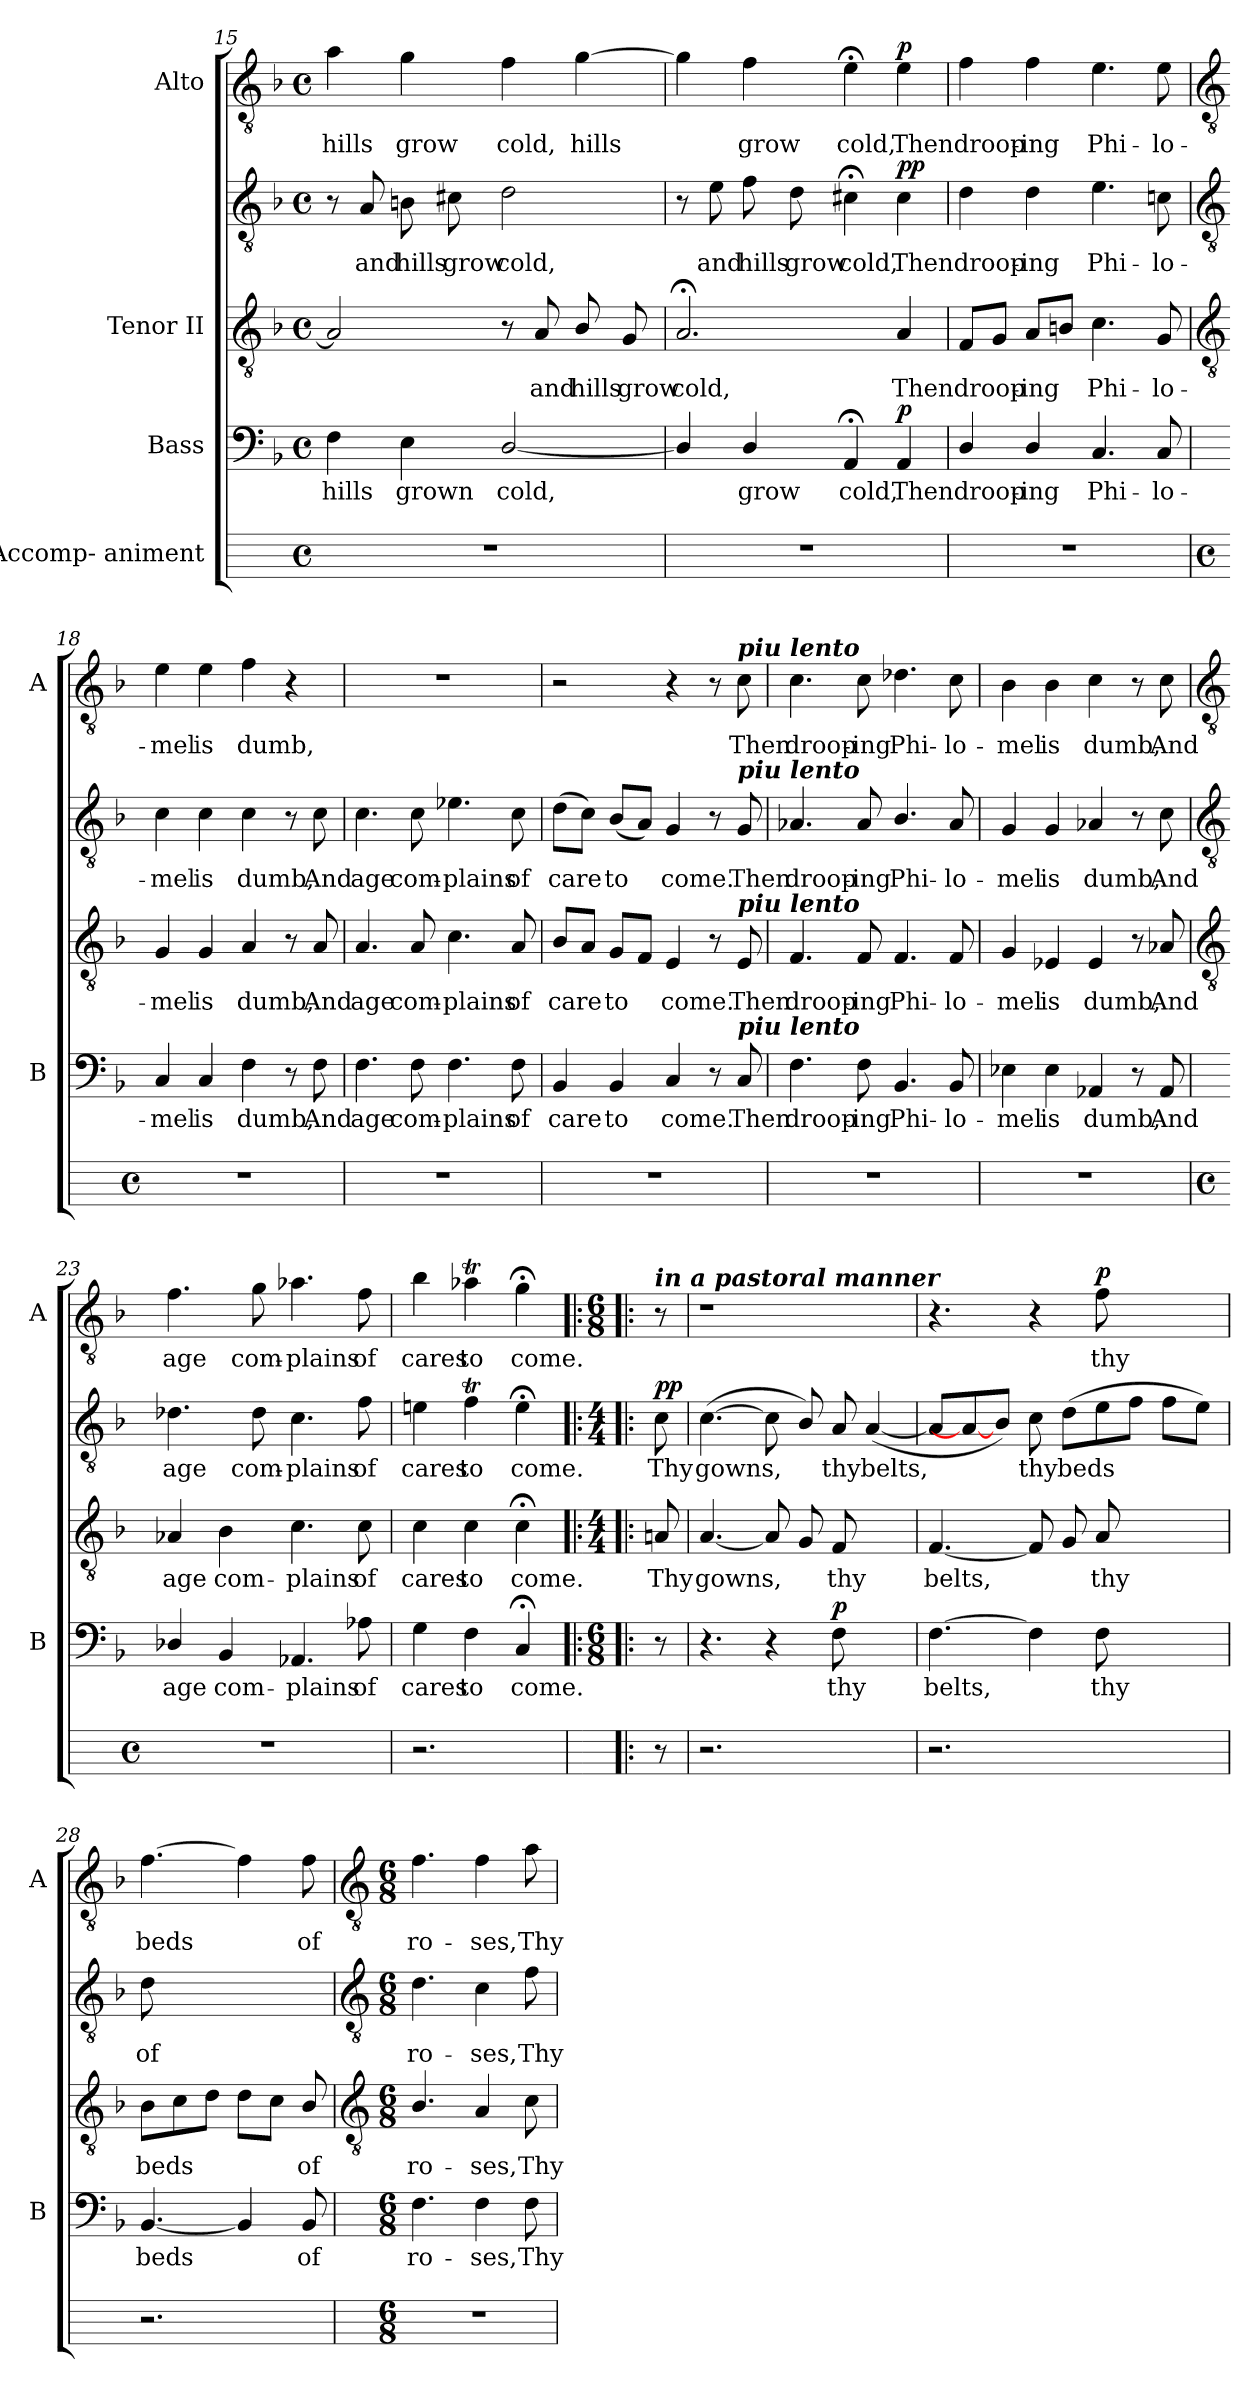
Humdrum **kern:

**kern	**kern	**text	**dynam	**kern	**text	**kern	**text	**dynam	**kern	**text	**dynam
*part4	*part3	*part3	*part3	*part2	*part2	*part2	*part2	*part2	*part1	*part1	*part1
*staff5	*staff4	*staff4	*staff4	*staff3	*staff3	*staff2	*staff2	*staff2/3	*staff1	*staff1	*staff1
*I"Accomp- animent	*I"Bass	*	*	*I"Tenor II	*	*	*	*	*I"Alto	*	*
*	*I'B	*	*	*	*	*	*	*	*I'A	*	*
!!LO:LB:g=z
*	*clefF4	*	*	*clefGv2	*	*clefGv2	*	*	*clefGv2	*	*
*	*k[b-]	*	*	*k[b-]	*	*k[b-]	*	*	*k[b-]	*	*
*	*F:	*	*	*F:	*	*F:	*	*	*F:	*	*
*M4/4	*M4/4	*	*	*M4/4	*	*M4/4	*	*	*M4/4	*	*
*met(c)	*met(c)	*	*	*met(c)	*	*met(c)	*	*	*met(c)	*	*
=15	=15	=15	=15	=15	=15	=15	=15	=15	=15	=15	=15
!	!	!LO:LY:b	!	!	!	!	!	!	!	!LO:LY:b	!
1r	4F	hills	.	2A]	.	8r	.	.	4a	hills	.
!	!	!	!	!	!	!	!LO:LY:b	!	!	!	!
.	.	.	.	.	.	8A	and	.	.	.	.
!	!	!LO:LY:b	!	!	!	!	!LO:LY:b	!	!	!LO:LY:b	!
.	4E	grown	.	.	.	8Bn	hills	.	4g	grow	.
!	!	!	!	!	!	!	!LO:LY:b	!	!	!	!
.	.	.	.	.	.	8c#X	grow	.	.	.	.
!	!	!LO:LY:b	!	!	!	!	!LO:LY:b	!	!	!LO:LY:b	!
.	[2D/	cold,	.	8r	.	2d	cold,	.	4f	cold,	.
!	!	!	!	!	!LO:LY:b	!	!	!	!	!	!
.	.	.	.	8A	and	.	.	.	.	.	.
!	!	!	!	!	!LO:LY:b	!	!	!	!	!LO:LY:b	!
.	.	.	.	8B-/	hills	.	.	.	[4g	hills	.
!	!	!	!	!	!LO:LY:b	!	!	!	!	!	!
.	.	.	.	8G	grow	.	.	.	.	.	.
=16	=16	=16	=16	=16	=16	=16	=16	=16	=16	=16	=16
!	!	!	!	!	!LO:LY:b	!	!	!	!	!	!
1r	4D/]	.	.	2.A;<	cold,	8r	.	.	4g]	.	.
!	!	!	!	!	!	!	!LO:LY:b	!	!	!	!
.	.	.	.	.	.	8e	and	.	.	.	.
!	!	!LO:LY:b	!	!	!	!	!LO:LY:b	!	!	!LO:LY:b	!
.	4D/	grow	.	.	.	8f	hills	.	4f	grow	.
!	!	!	!	!	!	!	!LO:LY:b	!	!	!	!
.	.	.	.	.	.	8d	grow	.	.	.	.
!	!	!LO:LY:b	!	!	!	!	!LO:LY:b	!	!	!LO:LY:b	!
.	4AA;<	cold,	.	.	.	4c#X;<	cold,	.	4e;<	cold,	.
!	!	!LO:LY:b	!LO:DY:b	!	!LO:LY:b	!	!LO:LY:b	!LO:DY:b=2	!	!LO:LY:b	!
!	!	!	!	!	!	!	!	!LO:DY:n=1:b	!	!	!LO:DY:b
.	4AA	Then	p	4A	Then	4c#	Then	p p	4e	Then	p
=17	=17	=17	=17	=17	=17	=17	=17	=17	=17	=17	=17
!	!	!LO:LY:b	!	!	!LO:LY:b	!	!LO:LY:b	!	!	!LO:LY:b	!
1r	4D/	droop-	.	8FL	-droop-	4d	droop-	.	4f	droop-	.
.	.	.	.	8GJ	.	.	.	.	.	.	.
!	!	!LO:LY:b	!	!	!LO:LY:b	!	!LO:LY:b	!	!	!LO:LY:b	!
.	4D/	-ing	.	8AL	ing	4d	-ing	.	4f	-ing	.
.	.	.	.	8BnJ	.	.	.	.	.	.	.
!	!	!LO:LY:b	!	!	!LO:LY:b	!	!LO:LY:b	!	!	!LO:LY:b	!
.	4.C	Phi-	.	4.c	Phi-	4.e	Phi-	.	4.e	Phi-	.
!	!	!LO:LY:b	!	!	!LO:LY:b	!	!LO:LY:b	!	!	!LO:LY:b	!
.	8C	-lo-	.	8G	-lo-	8cn	-lo-	.	8e	-lo-	.
!!LO:LB:g=z
=18	=18	=18	=18	=18	=18	=18	=18	=18	=18	=18	=18
*	*	*	*	*clefGv2	*	*clefGv2	*	*	*clefGv2	*	*
*M4/4	*	*	*	*	*	*	*	*	*	*	*
*met(c)	*	*	*	*	*	*	*	*	*	*	*
!	!	!LO:LY:b	!	!	!LO:LY:b	!	!LO:LY:b	!	!	!LO:LY:b	!
1r	4C	-mel	.	4G	mel	4c	-mel	.	4e	-mel	.
!	!	!LO:LY:b	!	!	!LO:LY:b	!	!LO:LY:b	!	!	!LO:LY:b	!
.	4C	is	.	4G	is	4c	is	.	4e	is	.
!	!	!LO:LY:b	!	!	!LO:LY:b	!	!LO:LY:b	!	!	!LO:LY:b	!
.	4F	dumb,	.	4A	dumb,	4c	dumb,	.	4f	dumb,	.
.	8r	.	.	8r	.	8r	.	.	4r	.	.
!	!	!LO:LY:b	!	!	!LO:LY:b	!	!LO:LY:b	!	!	!	!
.	8F	And	.	8A	And	8c	And	.	.	.	.
=19	=19	=19	=19	=19	=19	=19	=19	=19	=19	=19	=19
!	!	!LO:LY:b	!	!	!LO:LY:b	!	!LO:LY:b	!	!	!	!
1r	4.F	age	.	4.A	age	4.c	age	.	1r	.	.
!	!	!LO:LY:b	!	!	!LO:LY:b	!	!LO:LY:b	!	!	!	!
.	8F	com-	.	8A	com-	8c	com-	.	.	.	.
!	!	!LO:LY:b	!	!	!LO:LY:b	!	!LO:LY:b	!	!	!	!
.	4.F	-plains	.	4.c	-plains	4.e-X	-plains	.	.	.	.
!	!	!LO:LY:b	!	!	!LO:LY:b	!	!LO:LY:b	!	!	!	!
.	8F	of	.	8A	of	8c	of	.	.	.	.
=20	=20	=20	=20	=20	=20	=20	=20	=20	=20	=20	=20
!	!	!LO:LY:b	!	!	!LO:LY:b	!	!LO:LY:b	!	!	!	!
1r	4BB-	care	.	8B-L	care	(>8dL	care	.	2r	.	.
.	.	.	.	8AJ	.	8cJ)	.	.	.	.	.
!	!	!LO:LY:b	!	!	!LO:LY:b	!	!LO:LY:b	!	!	!	!
.	4BB-	to	.	8GL	to	(<8B-L	to	.	.	.	.
.	.	.	.	8FJ	.	8AJ)	.	.	.	.	.
!	!	!LO:LY:b	!	!	!LO:LY:b	!	!LO:LY:b	!	!	!	!
.	4C	come.	.	4E	come.	4G	come.	.	4r	.	.
.	8r	.	.	8r	.	8r	.	.	8r	.	.
!	!	!	!	!	!	!	!	!	!LO:TX:a:Bi:t=piu lento	!	!
!	!	!	!	!	!	!LO:TX:a:Bi:t=piu lento	!	!	!	!	!
!	!	!	!	!LO:TX:a:Bi:t=piu lento	!	!	!	!	!	!	!
!	!LO:TX:a:Bi:t=piu lento	!	!	!	!	!	!	!	!	!	!
!	!	!LO:LY:b	!	!	!LO:LY:b	!	!LO:LY:b	!	!	!LO:LY:b	!
.	8C	Then	.	8E	Then	8G	Then	.	8c	Then	.
=21	=21	=21	=21	=21	=21	=21	=21	=21	=21	=21	=21
!	!	!LO:LY:b	!	!	!LO:LY:b	!	!LO:LY:b	!	!	!LO:LY:b	!
1r	4.F	droop-	.	4.F	-droop-	4.A-X	droop-	.	4.c	droop-	.
!	!	!LO:LY:b	!	!	!LO:LY:b	!	!LO:LY:b	!	!	!LO:LY:b	!
.	8F	-ing	.	8F	-ing	8A-	-ing	.	8c	-ing	.
!	!	!LO:LY:b	!	!	!LO:LY:b	!	!LO:LY:b	!	!	!LO:LY:b	!
.	4.BB-	Phi-	.	4.F/	Phi-	4.B-/	Phi-	.	4.d-X	Phi-	.
!	!	!LO:LY:b	!	!	!LO:LY:b	!	!LO:LY:b	!	!	!LO:LY:b	!
.	8BB-	-lo-	.	8F	-lo-	8A-	-lo-	.	8c	-lo-	.
=22	=22	=22	=22	=22	=22	=22	=22	=22	=22	=22	=22
!	!	!LO:LY:b	!	!	!LO:LY:b	!	!LO:LY:b	!	!	!LO:LY:b	!
1r	4E-X	-mel	.	4G	mel	4G	-mel	.	4B-	-mel	.
!	!	!LO:LY:b	!	!	!LO:LY:b	!	!LO:LY:b	!	!	!LO:LY:b	!
.	4E-	is	.	4E-X	is	4G	is	.	4B-	is	.
!	!	!LO:LY:b	!	!	!LO:LY:b	!	!LO:LY:b	!	!	!LO:LY:b	!
.	4AA-X	dumb,	.	4E-	dumb,	4A-X	dumb,	.	4c	dumb,	.
.	8r	.	.	8r	.	8r	.	.	8r	.	.
!	!	!LO:LY:b	!	!	!LO:LY:b	!	!LO:LY:b	!	!	!LO:LY:b	!
.	8AA-	And	.	8A-X	And	8c	And	.	8c	And	.
!!LO:LB:g=z
=23	=23	=23	=23	=23	=23	=23	=23	=23	=23	=23	=23
*	*	*	*	*clefGv2	*	*clefGv2	*	*	*clefGv2	*	*
*M4/4	*	*	*	*	*	*	*	*	*	*	*
*met(c)	*	*	*	*	*	*	*	*	*	*	*
!	!	!LO:LY:b	!	!	!LO:LY:b	!	!LO:LY:b	!	!	!LO:LY:b	!
1r	4D-X/	age	.	4A-X	age	4.d-X	age	.	4.f	age	.
!	!	!LO:LY:b	!	!	!LO:LY:b	!	!	!	!	!	!
.	4BB-	com-	.	4B-	com-	.	.	.	.	.	.
!	!	!	!	!	!	!	!LO:LY:b	!	!	!LO:LY:b	!
.	.	.	.	.	.	8d-	com-	.	8g	com-	.
!	!	!LO:LY:b	!	!	!LO:LY:b	!	!LO:LY:b	!	!	!LO:LY:b	!
.	4.AA-X	-plains	.	4.c	-plains	4.c	-plains	.	4.a-X	-plains	.
!	!	!LO:LY:b	!	!	!LO:LY:b	!	!LO:LY:b	!	!	!LO:LY:b	!
.	8A-X	of	.	8c	of	8f	of	.	8f	of	.
=24	=24	=24	=24	=24	=24	=24	=24	=24	=24	=24	=24
!	!	!LO:LY:b	!	!	!LO:LY:b	!	!LO:LY:b	!	!	!LO:LY:b	!
2.r	4G	cares	.	4c	cares	4en	cares	.	4b-	cares	.
!	!	!LO:LY:b	!	!	!LO:LY:b	!	!LO:LY:b	!	!	!LO:LY:b	!
.	4F	to	.	4c	to	4fT	to	.	4a-XT	to	.
!	!	!LO:LY:b	!	!	!LO:LY:b	!	!LO:LY:b	!	!	!LO:LY:b	!
.	4C;<	come.	.	4c;<	come.	4e;<	come.	.	4g;<	come.	.
=25	=25!|:	=25!|:	=25!|:	=25!|:	=25!|:	=25!|:	=25!|:	=25!|:	=25!|:	=25!|:	=25!|:
*	*M6/8	*	*	*M4/4	*	*M4/4	*	*	*M6/8	*	*
!	!	!	!	!	!	!	!	!	!LO:TX:a:Bi:t=in a pastoral manner	!	!
!	!	!	!	!	!LO:LY:b	!	!LO:LY:b	!LO:DY:b=2	!	!	!
!	!	!	!	!	!	!	!	!LO:DY:n=1:b	!	!	!
8r	8r	.	.	8An	Thy	8c	Thy	p p	8r	.	.
=26	=26	=26	=26	=26	=26	=26	=26	=26	=26	=26	=26
!	!	!	!	!	!LO:LY:b	!	!LO:LY:b	!	!LO:N:vis=1	!	!
2.r	4.r	.	.	[4.A	gowns,	(>[4.c	gowns,	.	2.r	.	.
.	4r	.	.	8A]	.	8c]	.	.	.	.	.
.	.	.	.	8G/	.	8B-/)	.	.	.	.	.
!	!	!LO:LY:b	!LO:DY:b	!	!LO:LY:b	!	!LO:LY:b	!	!	!	!
.	8F	thy	p	8F	thy	8A	thy	.	.	.	.
!	!	!	!	!	!	!	!LO:LY:b	!	!	!	!
4ryy	4ryy	.	.	4ryy	.	(<[4A	belts,	.	4ryy	.	.
=27	=27	=27	=27	=27	=27	=27	=27	=27	=27	=27	=27
!	!	!LO:LY:b	!	!	!LO:LY:b	!	!	!	!	!	!
2.r	[4.F	belts,	.	[4.F	belts,	8AL]	.	.	4.r	.	.
.	.	.	.	.	.	8A_	.	.	.	.	.
.	.	.	.	.	.	8B-J)	.	.	.	.	.
!	!	!	!	!	!	!	!LO:LY:b	!	!	!	!
.	4F]	.	.	8F]	.	8c	thy	.	4r	.	.
!	!	!	!	!	!	!	!LO:LY:b	!	!	!	!
.	.	.	.	8G	.	(>8dL	beds	.	.	.	.
!	!	!LO:LY:b	!	!	!LO:LY:b	!	!	!	!	!LO:LY:b	!LO:DY:b
.	8F	thy	.	8A	thy	8e	.	.	8f	thy	p
4.ryy	4.ryy	.	.	4.ryy	.	8fJ	.	.	4.ryy	.	.
.	.	.	.	.	.	8fL	.	.	.	.	.
.	.	.	.	.	.	8eJ)	.	.	.	.	.
=28	=28	=28	=28	=28	=28	=28	=28	=28	=28	=28	=28
!	!	!LO:LY:b	!	!	!LO:LY:b	!	!LO:LY:b	!	!	!LO:LY:b	!
2.r	[4.BB-	beds	.	8B-L	beds	8d	of	.	[4.f	beds	.
.	.	.	.	8c	.	2ryy	.	.	.	.	.
.	.	.	.	8dJ	.	.	.	.	.	.	.
.	4BB-]	.	.	8dL	.	.	.	.	4f]	.	.
.	.	.	.	8cJ	.	.	.	.	.	.	.
!	!	!LO:LY:b	!	!	!LO:LY:b	!	!	!	!	!LO:LY:b	!
.	8BB-	of	.	8B-/	of	8ryy	.	.	8f	of	.
!!LO:LB:g=z
=29	=29	=29	=29	=29	=29	=29	=29	=29	=29	=29	=29
*	*	*	*	*clefGv2	*	*clefGv2	*	*	*clefGv2	*	*
*M6/8	*M6/8	*	*	*M6/8	*	*M6/8	*	*	*M6/8	*	*
!	!	!LO:LY:b	!	!	!LO:LY:b	!	!LO:LY:b	!	!	!LO:LY:b	!
2.r	4.F	ro-	.	4.B-/	ro-	4.d	ro-	.	4.f	ro-	.
!	!	!LO:LY:b	!	!	!LO:LY:b	!	!LO:LY:b	!	!	!LO:LY:b	!
.	4F	-ses,	.	4A	-ses,	4c	-ses,	.	4f	-ses,	.
!	!	!LO:LY:b	!	!	!LO:LY:b	!	!LO:LY:b	!	!	!LO:LY:b	!
.	8FL	Thy	.	8c	Thy	8f	Thy	.	8a	Thy	.
=	=	=	=	=	=	=	=	=	=	=	=
*-	*-	*-	*-	*-	*-	*-	*-	*-	*-	*-	*-
